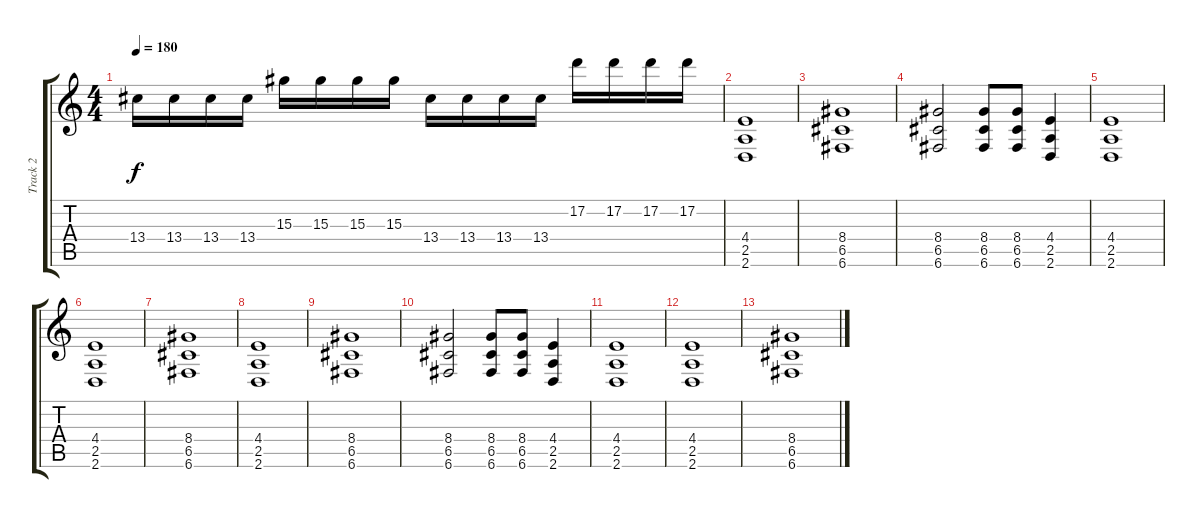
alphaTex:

\track ("Track 2" "Track 2") {instrument overdrivenguitar}
\staff {score tabs}
\tuning (D4 A3 F3 C3 G2 C2) {hide}
\ts (4 4)
\tempo 180
\clef g2
\ks c
13.4.16{dy f} 13.4.16 13.4.16 13.4.16 15.3.16 15.3.16 15.3.16 15.3.16 13.4.16 13.4.16 13.4.16 13.4.16 17.2.16 17.2.16 17.2.16 17.2.16 |
(4.4 2.5 2.6).1 |
(8.4 6.5 6.6).1 |
(8.4 6.5 6.6).2 (8.4 6.5 6.6).8 (8.4 6.5 6.6).8 (4.4 2.5 2.6).4 |
(4.4 2.5 2.6).1 |
(4.4 2.5 2.6).1 |
(8.4 6.5 6.6).1 |
(4.4 2.5 2.6).1 |
(8.4 6.5 6.6).1 |
(8.4 6.5 6.6).2 (8.4 6.5 6.6).8 (8.4 6.5 6.6).8 (4.4 2.5 2.6).4 |
(4.4 2.5 2.6).1 |
(4.4 2.5 2.6).1 |
(8.4 6.5 6.6).1
